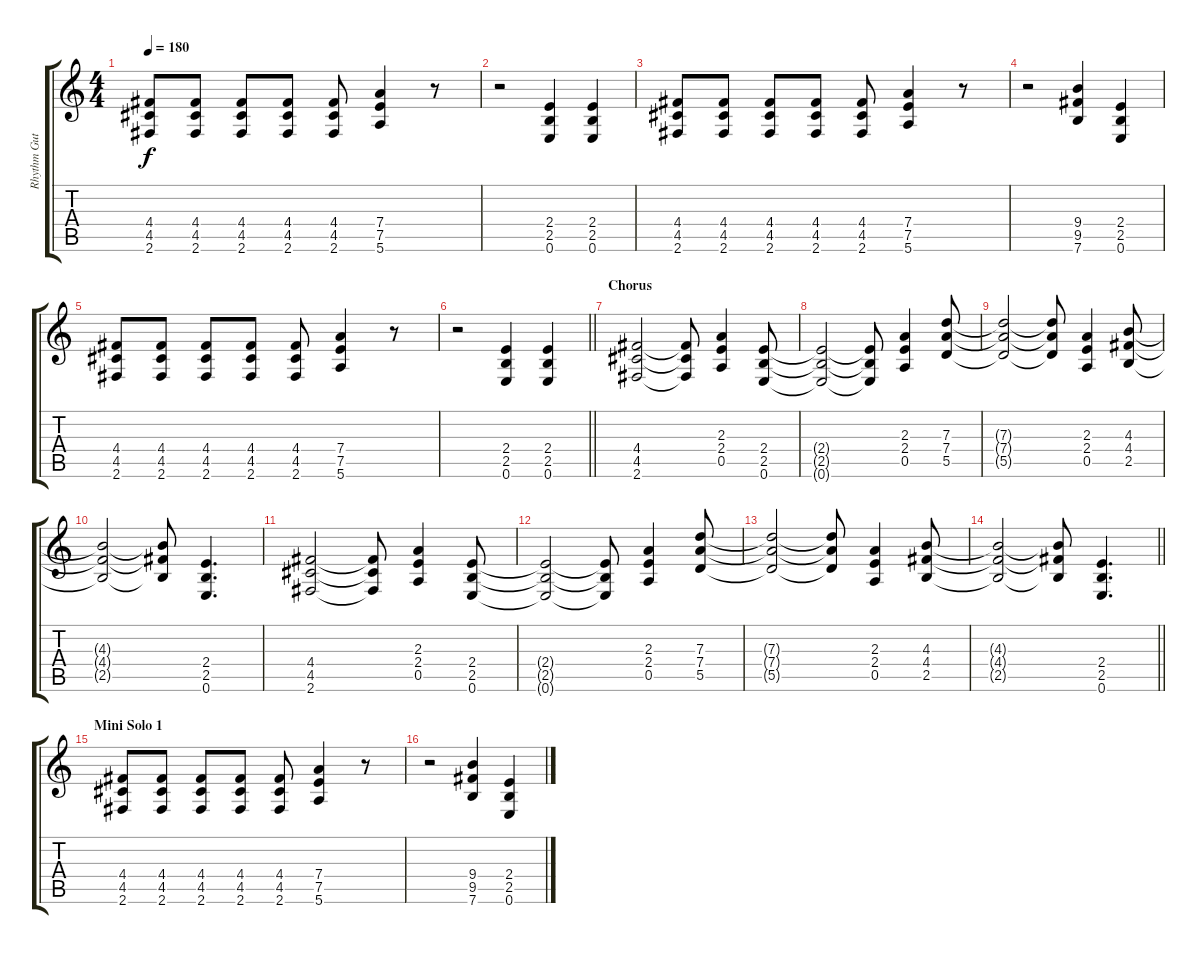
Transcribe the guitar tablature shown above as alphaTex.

\track ("Rhythm Gutiar" "Rhythm Gut") {instrument distortionguitar}
\staff {score tabs}
\tuning (E4 B3 G3 D3 A2 E2) {hide}
\ts (4 4)
\tempo 180
\clef g2
\ks c
(4.4 4.5 2.6).8{dy f} (4.4 4.5 2.6).8 (4.4 4.5 2.6).8 (4.4 4.5 2.6).8 (4.4 4.5 2.6).8 (7.4 7.5 5.6).4 r.8 |
r.2 (2.4 2.5 0.6).4 (2.4 2.5 0.6).4 |
(4.4 4.5 2.6).8 (4.4 4.5 2.6).8 (4.4 4.5 2.6).8 (4.4 4.5 2.6).8 (4.4 4.5 2.6).8 (7.4 7.5 5.6).4 r.8 |
r.2 (9.4 9.5 7.6).4 (2.4 2.5 0.6).4 |
(4.4 4.5 2.6).8 (4.4 4.5 2.6).8 (4.4 4.5 2.6).8 (4.4 4.5 2.6).8 (4.4 4.5 2.6).8 (7.4 7.5 5.6).4 r.8 |
\barLineRight lightlight
r.2 (2.4 2.5 0.6).4 (2.4 2.5 0.6).4 |
\section ("" "Chorus")
(4.4 4.5 2.6).2 (4.4{t} 4.5{t} 2.6{t}).8 (2.3 2.4 0.5).4 (2.4 2.5 0.6).8 |
(2.4{t} 2.5{t} 0.6{t}).2 (2.4{t} 2.5{t} 0.6{t}).8 (2.3 2.4 0.5).4 (7.3 7.4 5.5).8 |
(7.3{t} 7.4{t} 5.5{t}).2 (7.3{t} 7.4{t} 5.5{t}).8 (2.3 2.4 0.5).4 (4.3 4.4 2.5).8 |
(4.3{t} 4.4{t} 2.5{t}).2 (4.3{t} 4.4{t} 2.5{t}).8 (2.4 2.5 0.6).4{d} |
(4.4 4.5 2.6).2 (4.4{t} 4.5{t} 2.6{t}).8 (2.3 2.4 0.5).4 (2.4 2.5 0.6).8 |
(2.4{t} 2.5{t} 0.6{t}).2 (2.4{t} 2.5{t} 0.6{t}).8 (2.3 2.4 0.5).4 (7.3 7.4 5.5).8 |
(7.3{t} 7.4{t} 5.5{t}).2 (7.3{t} 7.4{t} 5.5{t}).8 (2.3 2.4 0.5).4 (4.3 4.4 2.5).8 |
\barLineRight lightlight
(4.3{t} 4.4{t} 2.5{t}).2 (4.3{t} 4.4{t} 2.5{t}).8 (2.4 2.5 0.6).4{d} |
\section ("" "Mini Solo 1")
(4.4 4.5 2.6).8 (4.4 4.5 2.6).8 (4.4 4.5 2.6).8 (4.4 4.5 2.6).8 (4.4 4.5 2.6).8 (7.4 7.5 5.6).4 r.8 |
r.2 (9.4 9.5 7.6).4 (2.4 2.5 0.6).4
